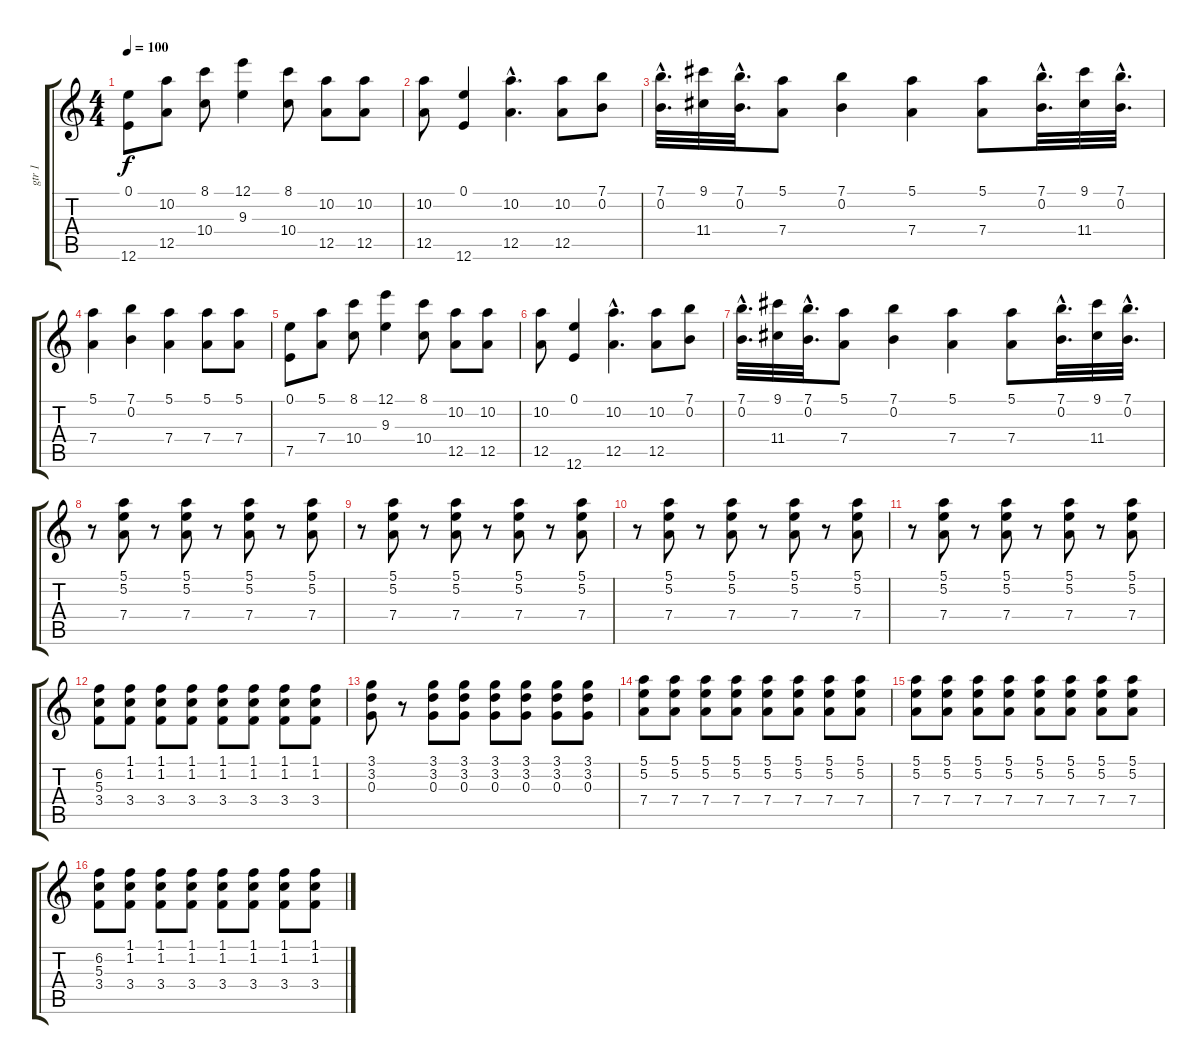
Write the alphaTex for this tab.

\track ("gtr 1" "gtr 1") {instrument distortionguitar}
\staff {score tabs}
\tuning (E4 B3 G3 D3 A2 E2) {hide}
\ts (4 4)
\tempo 100
\clef g2
\ks c
(0.1 12.6).8{dy f} (10.2 12.5).8 (8.1 10.4).8 (12.1 9.3).4 (8.1 10.4).8 (10.2 12.5).8 (10.2 12.5).8 |
(10.2 12.5).8 (0.1 12.6).4 (10.2{hac} 12.5{hac}).4{d} (10.2 12.5).8 (7.1 0.2).8 |
(7.1{hac} 0.2{hac}).32{d} (9.1 11.4).32 (7.1{hac} 0.2{hac}).32{d} (5.1 7.4).8 (7.1 0.2).4 (5.1 7.4).4 (5.1 7.4).8 (7.1{hac} 0.2{hac}).32{d} (9.1 11.4).32 (7.1{hac} 0.2{hac}).32{d} |
(5.1 7.4).4 (7.1 0.2).4 (5.1 7.4).4 (5.1 7.4).8 (5.1 7.4).8 |
(0.1 7.5).8 (5.1 7.4).8 (8.1 10.4).8 (12.1 9.3).4 (8.1 10.4).8 (10.2 12.5).8 (10.2 12.5).8 |
(10.2 12.5).8 (0.1 12.6).4 (10.2{hac} 12.5{hac}).4{d} (10.2 12.5).8 (7.1 0.2).8 |
(7.1{hac} 0.2{hac}).32{d} (9.1 11.4).32 (7.1{hac} 0.2{hac}).32{d} (5.1 7.4).8 (7.1 0.2).4 (5.1 7.4).4 (5.1 7.4).8 (7.1{hac} 0.2{hac}).32{d} (9.1 11.4).32 (7.1{hac} 0.2{hac}).32{d} |
r.8 (5.1 5.2 7.4).8 r.8 (5.1 5.2 7.4).8 r.8 (5.1 5.2 7.4).8 r.8 (5.1 5.2 7.4).8 |
r.8 (5.1 5.2 7.4).8 r.8 (5.1 5.2 7.4).8 r.8 (5.1 5.2 7.4).8 r.8 (5.1 5.2 7.4).8 |
r.8 (5.1 5.2 7.4).8 r.8 (5.1 5.2 7.4).8 r.8 (5.1 5.2 7.4).8 r.8 (5.1 5.2 7.4).8 |
r.8 (5.1 5.2 7.4).8 r.8 (5.1 5.2 7.4).8 r.8 (5.1 5.2 7.4).8 r.8 (5.1 5.2 7.4).8 |
(6.2 5.3 3.4).8 (1.1 1.2 3.4).8 (1.1 1.2 3.4).8 (1.1 1.2 3.4).8 (1.1 1.2 3.4).8 (1.1 1.2 3.4).8 (1.1 1.2 3.4).8 (1.1 1.2 3.4).8 |
(3.1 3.2 0.3).8 r.8 (3.1 3.2 0.3).8 (3.1 3.2 0.3).8 (3.1 3.2 0.3).8 (3.1 3.2 0.3).8 (3.1 3.2 0.3).8 (3.1 3.2 0.3).8 |
(5.1 5.2 7.4).8 (5.1 5.2 7.4).8 (5.1 5.2 7.4).8 (5.1 5.2 7.4).8 (5.1 5.2 7.4).8 (5.1 5.2 7.4).8 (5.1 5.2 7.4).8 (5.1 5.2 7.4).8 |
(5.1 5.2 7.4).8 (5.1 5.2 7.4).8 (5.1 5.2 7.4).8 (5.1 5.2 7.4).8 (5.1 5.2 7.4).8 (5.1 5.2 7.4).8 (5.1 5.2 7.4).8 (5.1 5.2 7.4).8 |
(6.2 5.3 3.4).8 (1.1 1.2 3.4).8 (1.1 1.2 3.4).8 (1.1 1.2 3.4).8 (1.1 1.2 3.4).8 (1.1 1.2 3.4).8 (1.1 1.2 3.4).8 (1.1 1.2 3.4).8
